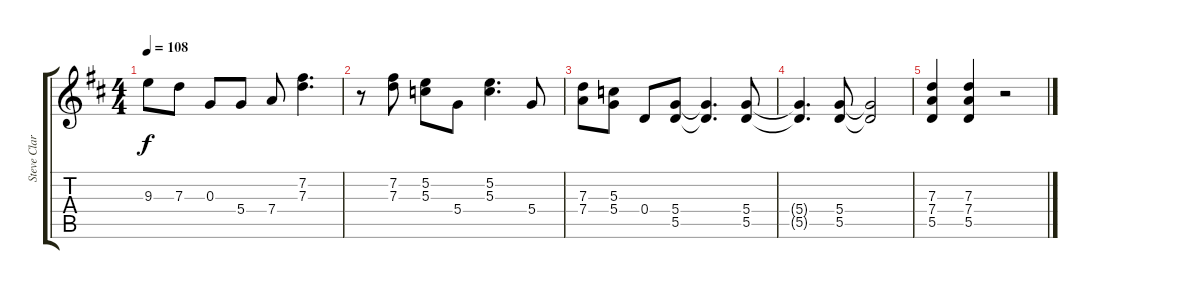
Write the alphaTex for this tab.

\track ("Steve Clark" "Steve Clar") {instrument distortionguitar}
\staff {score tabs}
\tuning (E4 B3 G3 D3 A2 E2) {hide}
\ts (4 4)
\tempo 108
\clef g2
\ks d
9.3.8{dy f} 7.3.8 0.3.8 5.4.8 7.4.8 (7.2 7.3).4{d} |
r.8 (7.2 7.3).8 (5.2 5.3).8 5.4.8 (5.2 5.3).4{d} 5.4.8 |
(7.3 7.4).8 (5.3 5.4).8 0.4.8 (5.4 5.5).8 (5.4{t} 5.5{t}).4{d} (5.4 5.5).8 |
(5.4{t} 5.5{t}).4{d} (5.4 5.5).8 (5.4{t} 5.5{t}).2 |
(7.3 7.4 5.5).4 (7.3 7.4 5.5).4 r.2
